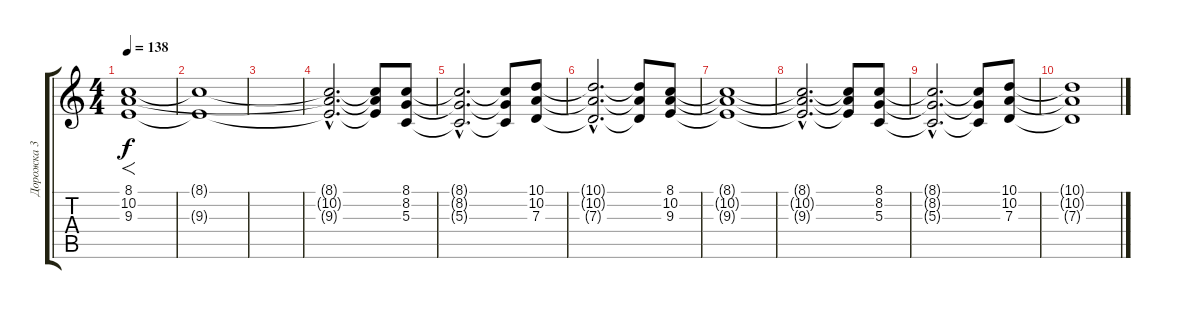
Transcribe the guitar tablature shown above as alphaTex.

\track ("Дорожка 3" "Дорожка 3") {instrument choiraahs}
\staff {score tabs}
\tuning (E4 B3 G3 D3 A2 E2) {hide}
\ts (4 4)
\tempo 138
\clef g2
\ks c
(8.1 10.2 9.3).1{f dy f volume 8 instrument choiraahs} |
(8.1{t} 9.3{t}).1 |
|
(8.1{hac t} 10.2{hac t} 9.3{hac t}).2{d} (8.1{t} 10.2{t} 9.3{t}).8 (8.1 8.2 5.3).8 |
(8.1{hac t} 8.2{hac t} 5.3{hac t}).2{d} (8.1{t} 8.2{t} 5.3{t}).8 (10.1 10.2 7.3).8 |
(10.1{hac t} 10.2{hac t} 7.3{hac t}).2{d} (10.1{t} 10.2{t} 7.3{t}).8 (8.1 10.2 9.3).8 |
(8.1{t} 10.2{t} 9.3{t}).1 |
(8.1{hac t} 10.2{hac t} 9.3{hac t}).2{d} (8.1{t} 10.2{t} 9.3{t}).8 (8.1 8.2 5.3).8 |
(8.1{hac t} 8.2{hac t} 5.3{hac t}).2{d} (8.1{t} 8.2{t} 5.3{t}).8 (10.1 10.2 7.3).8 |
(10.1{t} 10.2{t} 7.3{t}).1
